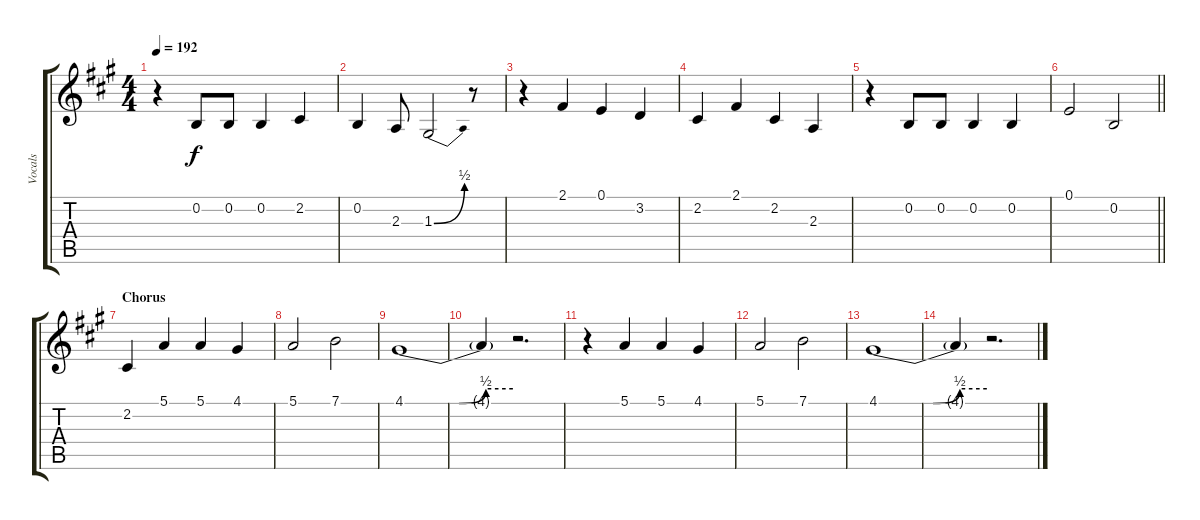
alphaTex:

\track ("Vocals" "Vocals") {instrument lead2sawtooth}
\staff {score tabs}
\tuning (E4 B3 G3 D3 A2 E2) {hide}
\ts (4 4)
\tempo 192
\clef g2
\ks f#minor
r.4{dy f} 0.2.8 0.2.8 0.2.4 2.2.4 |
0.2.4 2.3.8 1.3{be (bend 0 0 60 2)}.2 r.8 |
r.4 2.1.4 0.1.4 3.2.4 |
2.2.4 2.1.4 2.2.4 2.3.4 |
r.4 0.2.8 0.2.8 0.2.4 0.2.4 |
\barLineRight lightlight
0.1.2 0.2.2 |
\section ("" "Chorus")
2.2.4 5.1.4 5.1.4 4.1.4 |
5.1.2 7.1.2 |
4.1{be (custom 0 0 25 0 30 0 45 2 60 2)}.1 |
4.1{t}.4 r.2{d} |
r.4 5.1.4 5.1.4 4.1.4 |
5.1.2 7.1.2 |
4.1{be (custom 0 0 25 0 30 0 45 2 60 2)}.1 |
4.1{t}.4 r.2{d}
